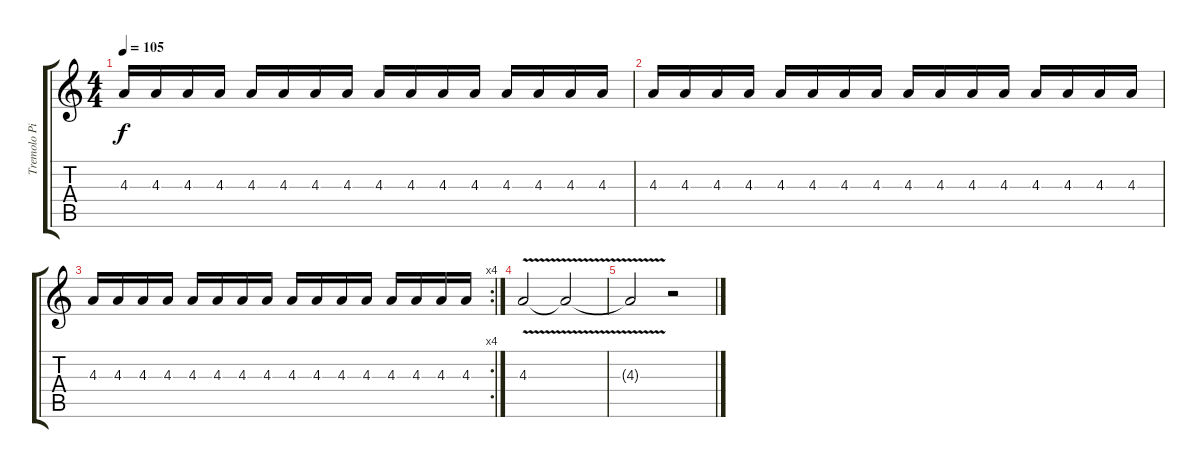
\track ("Tremolo Picking" "Tremolo Pi") {instrument overdrivenguitar}
\staff {score tabs}
\tuning (D4 A3 F3 C3 G2 D2) {hide}
\ts (4 4)
\tempo 105
\clef g2
\ks c
4.3.16{dy f} 4.3.16 4.3.16 4.3.16 4.3.16 4.3.16 4.3.16 4.3.16 4.3.16 4.3.16 4.3.16 4.3.16 4.3.16 4.3.16 4.3.16 4.3.16 |
4.3.16 4.3.16 4.3.16 4.3.16 4.3.16 4.3.16 4.3.16 4.3.16 4.3.16 4.3.16 4.3.16 4.3.16 4.3.16 4.3.16 4.3.16 4.3.16 |
\rc 4
4.3.16 4.3.16 4.3.16 4.3.16 4.3.16 4.3.16 4.3.16 4.3.16 4.3.16 4.3.16 4.3.16 4.3.16 4.3.16 4.3.16 4.3.16 4.3.16 |
4.3{v}.2 4.3{v t}.2 |
4.3{t}.2 r.2
